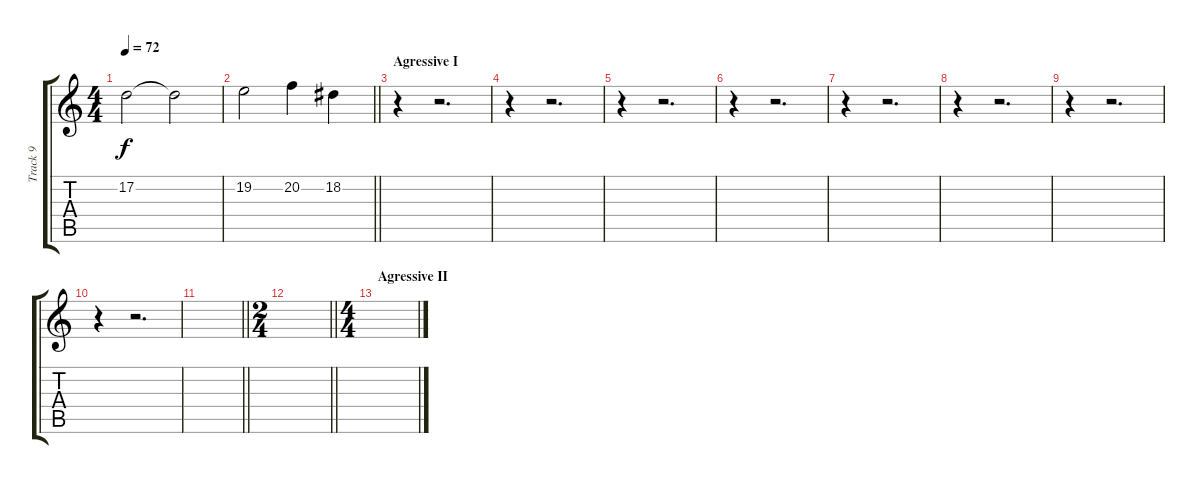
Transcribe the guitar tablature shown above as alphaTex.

\track ("Track 9" "Track 9") {instrument viola}
\staff {score tabs}
\tuning (D4 A3 F3 C3 G2 C2) {hide}
\ts (4 4)
\tempo 72
\clef g2
\ks c
17.2.2{dy f} 17.2{t}.2 |
\barLineRight lightlight
19.2.2 20.2.4 18.2.4 |
\section ("" "Agressive I")
r.4 r.2{d} |
r.4 r.2{d} |
r.4 r.2{d} |
r.4 r.2{d} |
r.4 r.2{d} |
r.4 r.2{d} |
r.4 r.2{d} |
r.4 r.2{d} |
\barLineRight lightlight
|
\ts (2 4)
\barLineRight lightlight
|
\ts (4 4)
\section ("" "Agressive II")
